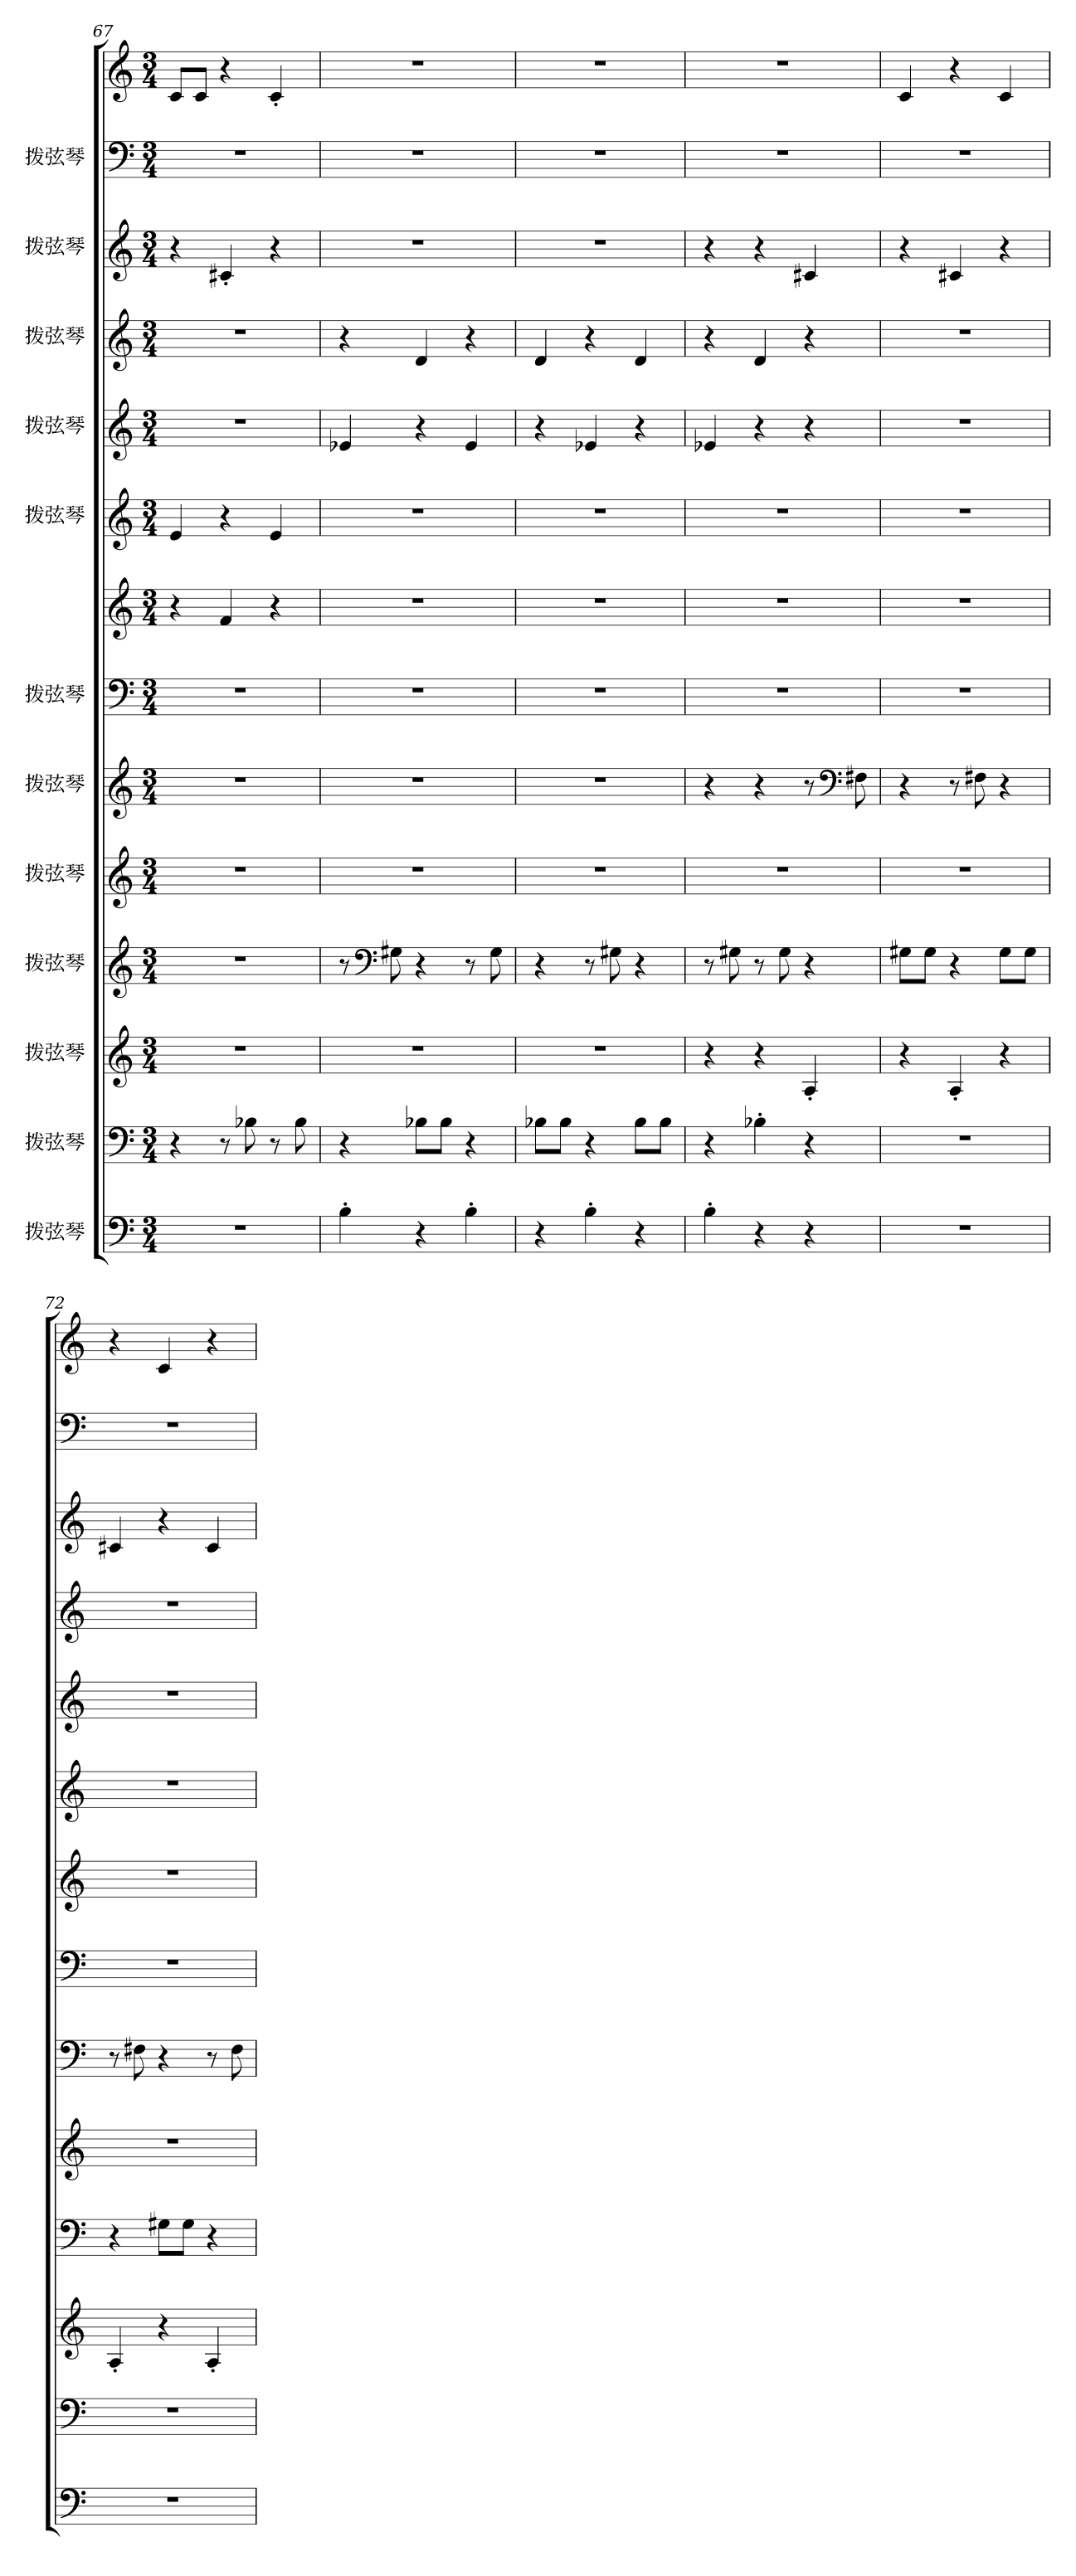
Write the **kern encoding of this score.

**kern	**kern	**kern	**kern	**kern	**kern	**kern	**kern	**kern	**kern	**kern	**kern	**kern	**kern
*part12	*part11	*part10	*part9	*part8	*part7	*part6	*part6	*part5	*part4	*part3	*part2	*part1	*part1
*staff14	*staff13	*staff12	*staff11	*staff10	*staff9	*staff8	*staff7	*staff6	*staff5	*staff4	*staff3	*staff2	*staff1
*I"拨弦琴	*I"拨弦琴	*I"拨弦琴	*I"拨弦琴	*I"拨弦琴	*I"拨弦琴	*I"拨弦琴	*	*I"拨弦琴	*I"拨弦琴	*I"拨弦琴	*I"拨弦琴	*I"拨弦琴	*
*clefF4	*clefF4	*clefG2	*clefG2	*clefG2	*clefG2	*clefF4	*clefG2	*clefG2	*clefG2	*clefG2	*clefG2	*clefF4	*clefG2
*k[]	*k[]	*k[]	*k[]	*k[]	*k[]	*k[]	*k[]	*k[]	*k[]	*k[]	*k[]	*k[]	*k[]
*M3/4	*M3/4	*M3/4	*M3/4	*M3/4	*M3/4	*M3/4	*M3/4	*M3/4	*M3/4	*M3/4	*M3/4	*M3/4	*M3/4
=67	=67	=67	=67	=67	=67	=67	=67	=67	=67	=67	=67	=67	=67
2.r	4r	2.r	2.r	2.r	2.r	2.r	4r	4e/	2.r	2.r	4r	2.r	8c/L
.	.	.	.	.	.	.	.	.	.	.	.	.	8c/J
.	8r	.	.	.	.	.	4f/	4r	.	.	4c#X'/	.	4r
.	8B-X\	.	.	.	.	.	.	.	.	.	.	.	.
.	8r	.	.	.	.	.	4r	4e/	.	.	4r	.	4c'/
.	8B-\	.	.	.	.	.	.	.	.	.	.	.	.
!!LO:PB:g=z
=68	=68	=68	=68	=68	=68	=68	=68	=68	=68	=68	=68	=68	=68
4B'\	4r	2.r	8r	2.r	2.r	2.r	2.r	2.r	4e-X/	4r	2.r	2.r	2.r
*	*	*	*clefF4	*	*	*	*	*	*	*	*	*	*
.	.	.	8G#X\	.	.	.	.	.	.	.	.	.	.
4r	8B-X\L	.	4r	.	.	.	.	.	4r	4d/	.	.	.
.	8B-\J	.	.	.	.	.	.	.	.	.	.	.	.
4B'\	4r	.	8r	.	.	.	.	.	4e-/	4r	.	.	.
.	.	.	8G#\	.	.	.	.	.	.	.	.	.	.
=69	=69	=69	=69	=69	=69	=69	=69	=69	=69	=69	=69	=69	=69
4r	8B-X\L	2.r	4r	2.r	2.r	2.r	2.r	2.r	4r	4d/	2.r	2.r	2.r
.	8B-\J	.	.	.	.	.	.	.	.	.	.	.	.
4B'\	4r	.	8r	.	.	.	.	.	4e-X/	4r	.	.	.
.	.	.	8G#X\	.	.	.	.	.	.	.	.	.	.
4r	8B-\L	.	4r	.	.	.	.	.	4r	4d/	.	.	.
.	8B-\J	.	.	.	.	.	.	.	.	.	.	.	.
=70	=70	=70	=70	=70	=70	=70	=70	=70	=70	=70	=70	=70	=70
4B'\	4r	4r	8r	2.r	4r	2.r	2.r	2.r	4e-X/	4r	4r	2.r	2.r
.	.	.	8G#X\	.	.	.	.	.	.	.	.	.	.
4r	4B-X'\	4r	8r	.	4r	.	.	.	4r	4d/	4r	.	.
.	.	.	8G#\	.	.	.	.	.	.	.	.	.	.
4r	4r	4A'/	4r	.	8r	.	.	.	4r	4r	4c#X/	.	.
*	*	*	*	*	*clefF4	*	*	*	*	*	*	*	*
.	.	.	.	.	8F#X\	.	.	.	.	.	.	.	.
=71	=71	=71	=71	=71	=71	=71	=71	=71	=71	=71	=71	=71	=71
2.r	2.r	4r	8G#X\L	2.r	4r	2.r	2.r	2.r	2.r	2.r	4r	2.r	4c/
.	.	.	8G#\J	.	.	.	.	.	.	.	.	.	.
.	.	4A'/	4r	.	8r	.	.	.	.	.	4c#X/	.	4r
.	.	.	.	.	8F#X\	.	.	.	.	.	.	.	.
.	.	4r	8G#\L	.	4r	.	.	.	.	.	4r	.	4c/
.	.	.	8G#\J	.	.	.	.	.	.	.	.	.	.
=72	=72	=72	=72	=72	=72	=72	=72	=72	=72	=72	=72	=72	=72
2.r	2.r	4A'/	4r	2.r	8r	2.r	2.r	2.r	2.r	2.r	4c#X/	2.r	4r
.	.	.	.	.	8F#X\	.	.	.	.	.	.	.	.
.	.	4r	8G#X\L	.	4r	.	.	.	.	.	4r	.	4c/
.	.	.	8G#\J	.	.	.	.	.	.	.	.	.	.
.	.	4A'/	4r	.	8r	.	.	.	.	.	4c#/	.	4r
.	.	.	.	.	8F#\	.	.	.	.	.	.	.	.
=	=	=	=	=	=	=	=	=	=	=	=	=	=
*-	*-	*-	*-	*-	*-	*-	*-	*-	*-	*-	*-	*-	*-
